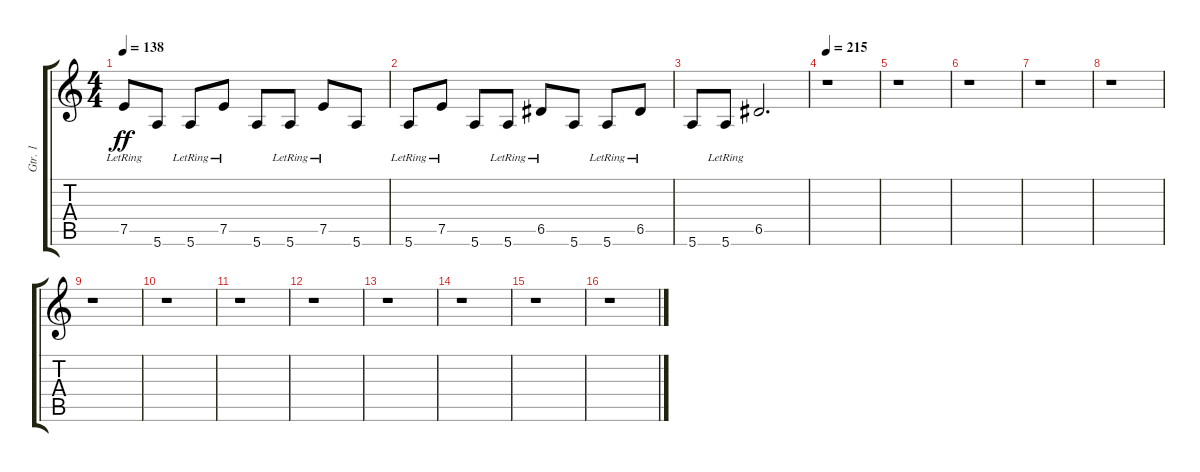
\track ("Gtr. 1" "Gtr. 1") {instrument acousticguitarsteel}
\staff {score tabs}
\tuning (E4 B3 G3 D3 A2 E2) {hide}
\ts (4 4)
\tempo 138
\clef g2
\ks c
7.5{lr}.8{dy ff} 5.6.8 5.6{lr}.8 7.5{lr}.8 5.6.8 5.6{lr}.8 7.5{lr}.8 5.6.8 |
5.6{lr}.8 7.5{lr}.8 5.6.8 5.6{lr}.8 6.5{lr}.8 5.6.8 5.6{lr}.8 6.5{lr}.8 |
5.6.8 5.6{lr}.8 6.5.2{d} |
\tempo 215
r.1 |
r.1 |
r.1 |
r.1 |
r.1 |
r.1 |
r.1 |
r.1 |
r.1 |
r.1 |
r.1 |
r.1 |
r.1
